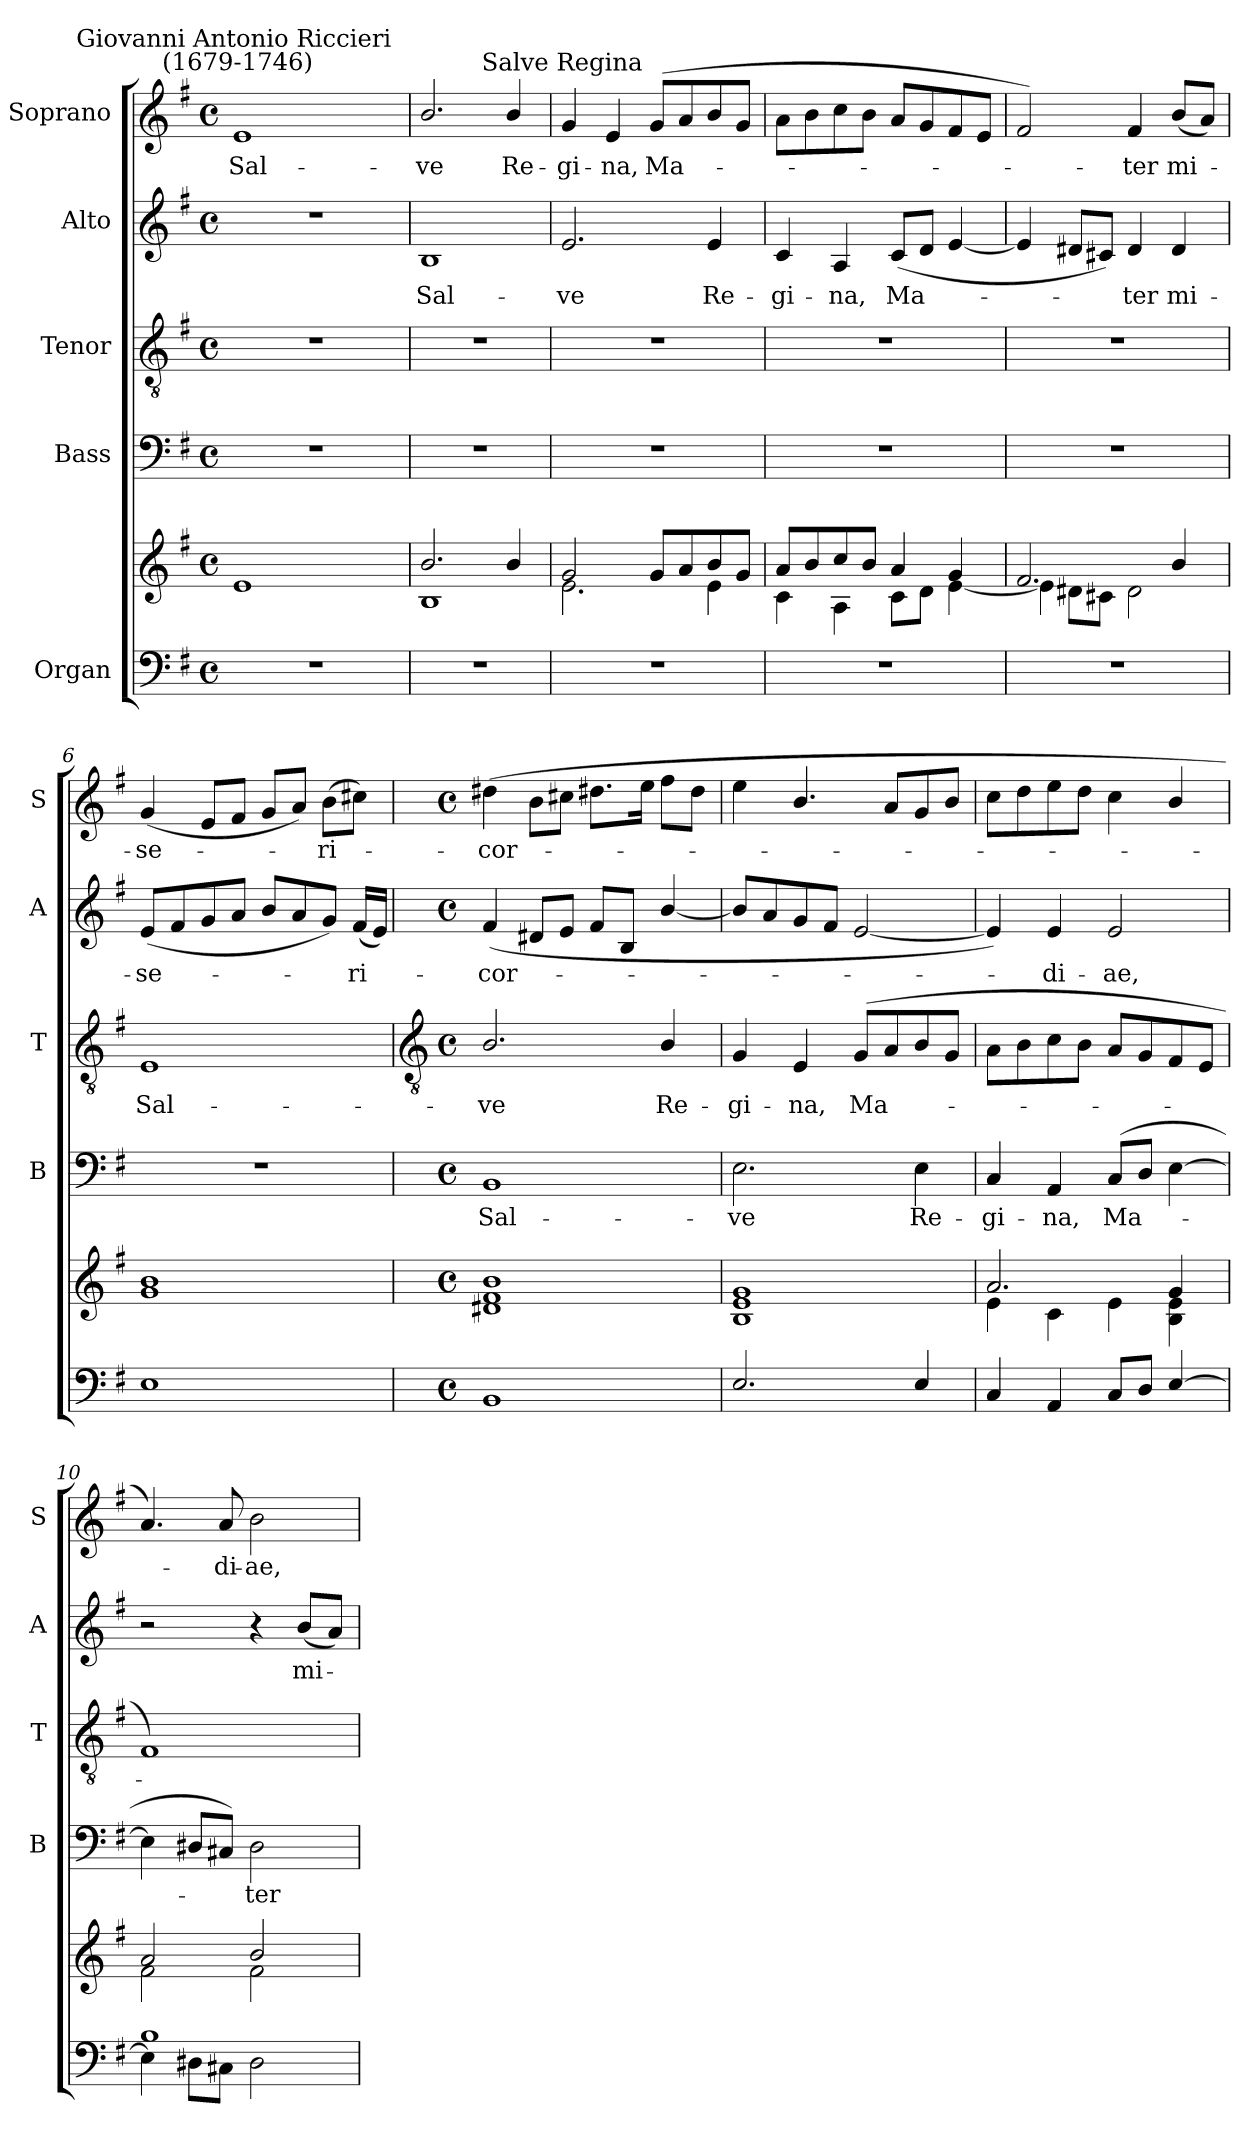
**kern	**kern	**kern	**text	**kern	**text	**kern	**text	**kern	**text
*part5	*part5	*part4	*part4	*part3	*part3	*part2	*part2	*part1	*part1
*staff6	*staff5	*staff4	*staff4	*staff3	*staff3	*staff2	*staff2	*staff1	*staff1
*I"Organ	*	*I"Bass	*	*I"Tenor	*	*I"Alto	*	*I"Soprano	*
*	*	*I'B	*	*I'T	*	*I'A	*	*I'S	*
*clefF4	*clefG2	*clefF4	*	*clefGv2	*	*clefG2	*	*clefG2	*
*k[f#]	*k[f#]	*k[f#]	*	*k[f#]	*	*k[f#]	*	*k[f#]	*
*G:	*G:	*G:	*	*G:	*	*G:	*	*G:	*
*M4/4	*M4/4	*M4/4	*	*M4/4	*	*M4/4	*	*M4/4	*
*met(c)	*met(c)	*met(c)	*	*met(c)	*	*met(c)	*	*met(c)	*
=1	=1	=1	=1	=1	=1	=1	=1	=1	=1
*	*^	*	*	*	*	*	*	*	*
!	!	!	!	!	!	!	!	!	!LO:TX:a:cj:t=Giovanni Antonio Riccieri\n (1679-1746)	!
!	!	!	!	!	!	!	!	!	!	!LO:LY:b
1r	1e/	4ryy	1r	.	1r	.	1r	.	1e	Sal-
.	.	4ryy	.	.	.	.	.	.	.	.
.	.	4ryy	.	.	.	.	.	.	.	.
.	.	4ryy	.	.	.	.	.	.	.	.
=2	=2	=2	=2	=2	=2	=2	=2	=2	=2	=2
!	!	!	!	!	!	!	!	!LO:LY:b	!	!LO:LY:b
1r	2.b/	1B\	1r	.	1r	.	1B	Sal-	2.b/	-ve
!	!	!	!	!	!	!	!	!	!	!LO:LY:b
.	4b/	.	.	.	.	.	.	.	4b/	Re-
=3	=3	=3	=3	=3	=3	=3	=3	=3	=3	=3
!	!	!	!	!	!	!	!	!	!LO:TX:a:cj:t=Salve Regina	!
!	!	!	!	!	!	!	!	!LO:LY:b	!	!LO:LY:b
1r	2g/	2.e\	1r	.	1r	.	2.e	-ve	4g	-gi-
!	!	!	!	!	!	!	!	!	!	!LO:LY:b
.	.	.	.	.	.	.	.	.	4e	-na,
!	!	!	!	!	!	!	!	!	!	!LO:LY:b
.	8g/L	.	.	.	.	.	.	.	(<8gL	Ma-
.	8a/	.	.	.	.	.	.	.	8a	.
!	!	!	!	!	!	!	!	!LO:LY:b	!	!
.	8b/	4e\	.	.	.	.	4e	Re-	8b	.
.	8g/J	.	.	.	.	.	.	.	8gJ	.
=4	=4	=4	=4	=4	=4	=4	=4	=4	=4	=4
!	!	!	!	!	!	!	!	!LO:LY:b	!	!
1r	8a/L	4c\	1r	.	1r	.	4c	-gi-	8aL	.
.	8b/	.	.	.	.	.	.	.	8b	.
!	!	!	!	!	!	!	!	!LO:LY:b	!	!
.	8cc/	4A\	.	.	.	.	4A	-na,	8cc	.
.	8b/J	.	.	.	.	.	.	.	8bJ	.
!	!	!	!	!	!	!	!	!LO:LY:b	!	!
.	4a/	8c\L	.	.	.	.	(<8cL	Ma-	8aL	.
.	.	8d\J	.	.	.	.	8dJ	.	8g	.
.	4g/	[4e\	.	.	.	.	[4e	.	8f#	.
.	.	.	.	.	.	.	.	.	8eJ	.
=5	=5	=5	=5	=5	=5	=5	=5	=5	=5	=5
1r	2.f#/	4e\]	1r	.	1r	.	4e]	.	2f#)	.
.	.	8d#X\L	.	.	.	.	8d#XL	.	.	.
.	.	8c#X\J	.	.	.	.	8c#XJ)	.	.	.
!	!	!	!	!	!	!	!	!LO:LY:b	!	!LO:LY:b
.	.	2d#\	.	.	.	.	4d#	ter	4f#	ter
!	!	!	!	!	!	!	!	!LO:LY:b	!	!LO:LY:b
.	4b/	.	.	.	.	.	4d#	mi-	(<8bL	mi-
.	.	.	.	.	.	.	.	.	8aJ)	.
=6	=6	=6	=6	=6	=6	=6	=6	=6	=6	=6
!	!	!	!	!	!	!LO:LY:b	!	!LO:LY:b	!	!LO:LY:b
1E	1g/ 1b/	4ryy	1r	.	1E	Sal-	(<8eL	-se-	(<4g	se-
.	.	.	.	.	.	.	8f#	.	.	.
.	.	4ryy	.	.	.	.	8g	.	8eL	.
.	.	.	.	.	.	.	8aJ	.	8f#J	.
.	.	4ryy	.	.	.	.	8bL	.	8gL	.
.	.	.	.	.	.	.	8a	.	8aJ)	.
!	!	!	!	!	!	!	!	!	!	!LO:LY:b
.	.	4ryy	.	.	.	.	8gJ)	.	(>8bL	ri-
!	!	!	!	!	!	!	!	!LO:LY:b	!	!
.	.	.	.	.	.	.	(<16f#LL	ri-	8cc#XJ)	.
.	.	.	.	.	.	.	16eJJ)	.	.	.
!!LO:LB:g=z
=7	=7	=7	=7	=7	=7	=7	=7	=7	=7	=7
*	*	*	*	*	*clefGv2	*	*	*	*	*
*M4/4	*M4/4	*	*M4/4	*	*M4/4	*	*M4/4	*	*M4/4	*
*met(c)	*met(c)	*	*met(c)	*	*met(c)	*	*met(c)	*	*met(c)	*
*^	*	*	*	*	*	*	*	*	*	*
!	!	!	!	!	!LO:LY:b	!	!LO:LY:b	!	!LO:LY:b	!	!LO:LY:b
1BB	1ryy	1d#X/ 1f#/ 1b/	4ryy	1BB	Sal-	2.B/	-ve	(<4f#	cor-	(>4dd#X	cor-
.	.	.	4ryy	.	.	.	.	8d#XL	.	8bL	.
.	.	.	.	.	.	.	.	8eJ	.	8cc#XJ	.
.	.	.	4ryy	.	.	.	.	8f#L	.	8.dd#XL	.
.	.	.	.	.	.	.	.	8BJ	.	.	.
.	.	.	.	.	.	.	.	.	.	16eeJ	.
!	!	!	!	!	!	!	!LO:LY:b	!	!	!	!
.	.	.	4ryy	.	.	4B/	Re-	[4b/	.	8ff#L	.
.	.	.	.	.	.	.	.	.	.	8dd#J	.
=8	=8	=8	=8	=8	=8	=8	=8	=8	=8	=8	=8
!	!	!	!	!	!LO:LY:b	!	!LO:LY:b	!	!	!	!
2.E	1ryy	1B/ 1e/ 1g/	4ryy	2.E	-ve	4G	-gi-	8bL]	.	4ee	.
.	.	.	.	.	.	.	.	8a	.	.	.
!	!	!	!	!	!	!	!LO:LY:b	!	!	!	!
.	.	.	4ryy	.	.	4E	-na,	8g	.	4.b/	.
.	.	.	.	.	.	.	.	8f#J	.	.	.
!	!	!	!	!	!	!	!LO:LY:b	!	!	!	!
.	.	.	4ryy	.	.	(<8GL	Ma-	[2e	.	.	.
.	.	.	.	.	.	8A	.	.	.	8aL	.
!	!	!	!	!	!LO:LY:b	!	!	!	!	!	!
4E	.	.	4ryy	4E	Re-	8B	.	.	.	8g	.
.	.	.	.	.	.	8GJ	.	.	.	8bJ	.
=9	=9	=9	=9	=9	=9	=9	=9	=9	=9	=9	=9
!	!	!	!	!	!LO:LY:b	!	!	!	!	!	!
4C	1ryy	2.a/	4e\	4C	-gi-	8AL	.	4e])	.	8ccL	.
.	.	.	.	.	.	8B	.	.	.	8dd	.
!	!	!	!	!	!LO:LY:b	!	!	!	!LO:LY:b	!	!
4AA	.	.	4c\	4AA	-na,	8c	.	4e	di-	8ee	.
.	.	.	.	.	.	8BJ	.	.	.	8ddJ	.
!	!	!	!	!	!LO:LY:b	!	!	!	!LO:LY:b	!	!
8CL	.	.	4e\	(<8CL	Ma-	8AL	.	2e	-ae,	4cc	.
8DJ	.	.	.	8DJ	.	8G	.	.	.	.	.
[4E	.	4g/	4B\ 4e\	[4E	.	8F#	.	.	.	4b/	.
.	.	.	.	.	.	8EJ	.	.	.	.	.
=10	=10	=10	=10	=10	=10	=10	=10	=10	=10	=10	=10
1B	4E\]	2a/	2f#\	4E]	.	1F#)	.	2r	.	4.a)	.
.	8D#X\L	.	.	8D#XL	.	.	.	.	.	.	.
!	!	!	!	!	!	!	!	!	!	!	!LO:LY:b
.	8C#X\J	.	.	8C#XJ)	.	.	.	.	.	8a	di-
!	!	!	!	!	!LO:LY:b	!	!	!	!	!	!LO:LY:b
.	2D#\	2b/	2f#\	2D#	ter	.	.	4r	.	2b	-ae,
!	!	!	!	!	!	!	!	!	!LO:LY:b	!	!
.	.	.	.	.	.	.	.	(<8bL	mi-	.	.
.	.	.	.	.	.	.	.	8aJ)	.	.	.
*v	*v	*	*	*	*	*	*	*	*	*	*
*	*v	*v	*	*	*	*	*	*	*	*
=	=	=	=	=	=	=	=	=	=
*-	*-	*-	*-	*-	*-	*-	*-	*-	*-
